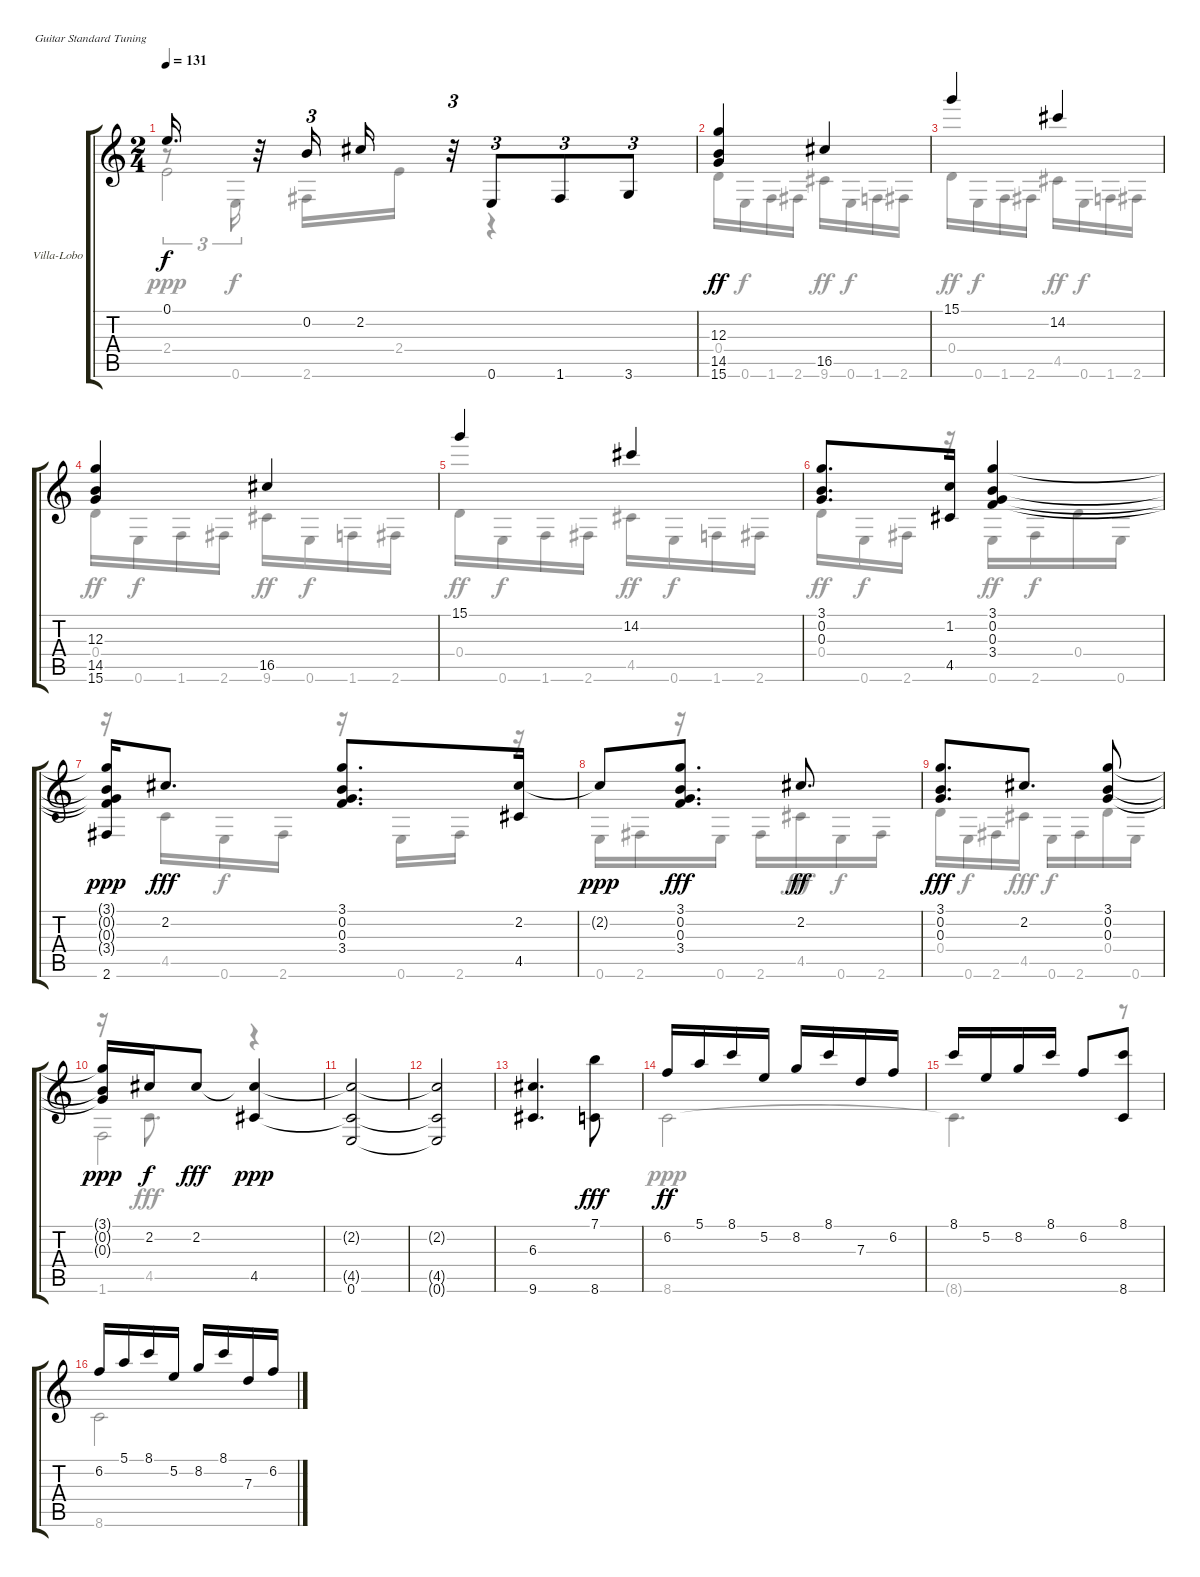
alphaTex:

\bracketExtendMode groupsimilarinstruments
\firstSystemTrackNameOrientation horizontal
\otherSystemsTrackNameOrientation horizontal
\track ("Villa-Lobos" "Villa-Lobo") {instrument acousticguitarnylon}
\staff {score tabs}
\tuning (E4 B3 G3 D3 A2 E2)
\voice
\ts (2 4)
\tempo 131
\clef g2
\ks c
0.1.16{d dy f} r.32 0.2.16{tu (3 2)} 2.2.16 r.32{tu (3 2)} 0.6.8{tu (3 2)} 1.6.8{tu (3 2)} 3.6.8{tu (3 2)} |
(12.3 14.5 15.6).4{dy ff} 16.5.4 |
15.1.4 14.2.4 |
(12.3 14.5 15.6).4 16.5.4 |
15.1.4 14.2.4 |
(3.1 0.2 0.3).8{d} (1.2 4.5).16 (3.1 0.2 0.3 3.4).4 |
(3.1{t} 0.2{t} 0.3{t} 3.4{t} 2.6).16{dy ppp} 2.2.8{d dy fff} (3.1 0.2 0.3 3.4).8{d} (2.2 4.5).16 |
2.2{t}.8{dy ppp} (3.1 0.2 0.3 3.4).8{d dy fff} 2.2.8{d dy ff} |
(3.1 0.2 0.3).8{d dy fff} 2.2.8{d} (3.1 0.2 0.3).8 |
(3.1{t} 0.2{t} 0.3{t}).16{dy ppp} 2.2.16{dy f} 2.2.8{dy fff} (2.2{t} 4.5).4{dy ppp} |
(2.2{t} 4.5{t} 0.6).2 |
(2.2{t} 4.5{t} 0.6{t}).2 |
(6.3 9.6).4{d} (7.1 8.6).8{dy fff} |
6.2.16{dy ff} 5.1.16 8.1.16 5.2.16 8.2.16 8.1.16 7.3.16 6.2.16 |
8.1.16 5.2.16 8.2.16 8.1.16 6.2.8 (8.1 8.6).8 |
6.2.16 5.1.16 8.1.16 5.2.16 8.2.16 8.1.16 7.3.16 6.2.16
\voice
\clef g2
\ottava regular
\simile none
\ks c
2.4.2{dy ppp} |
0.4.16{dy ff} 0.6.16{dy f} 1.6.16 2.6.16 9.6.16{dy ff} 0.6.16{dy f} 1.6.16 2.6.16 |
0.4.16{dy ff} 0.6.16{dy f} 1.6.16 2.6.16 4.5.16{dy ff} 0.6.16{dy f} 1.6.16 2.6.16 |
0.4.16{dy ff} 0.6.16{dy f} 1.6.16 2.6.16 9.6.16{dy ff} 0.6.16{dy f} 1.6.16 2.6.16 |
0.4.16{dy ff} 0.6.16{dy f} 1.6.16 2.6.16 4.5.16{dy ff} 0.6.16{dy f} 1.6.16 2.6.16 |
0.4.16{dy ff} 0.6.16{dy f} 2.6.16 r.16 0.6.16{dy ff} 2.6.16{dy f} 0.4.16 0.6.16 |
r.16 4.5.16{dy fff} 0.6.16{dy f} 2.6.16 r.16 0.6.16 2.6.16 r.16 |
0.6.16 2.6.16 r.16 0.6.16 2.6.16 4.5.16{dy fff} 0.6.16{dy f} 2.6.16 |
0.4.16{dy fff} 0.6.16{dy f} 2.6.16 4.5.16{dy fff} 0.6.16{dy f} 2.6.16 0.4.16 0.6.16 |
r.16 4.5.8{d dy fff} r.4 |
|
|
|
8.6.2{dy ppp} |
8.6{t}.4{d} r.8 |
8.6.2
\voice
\clef g2
\ottava regular
\simile none
\ks c
r.8{tu (3 2) dy f} 0.6.16{tu (3 2)} 2.6.16 2.4.16 r.4 |
|
|
|
|
|
|
|
|
1.6.2 |
|
|
|
|
|
